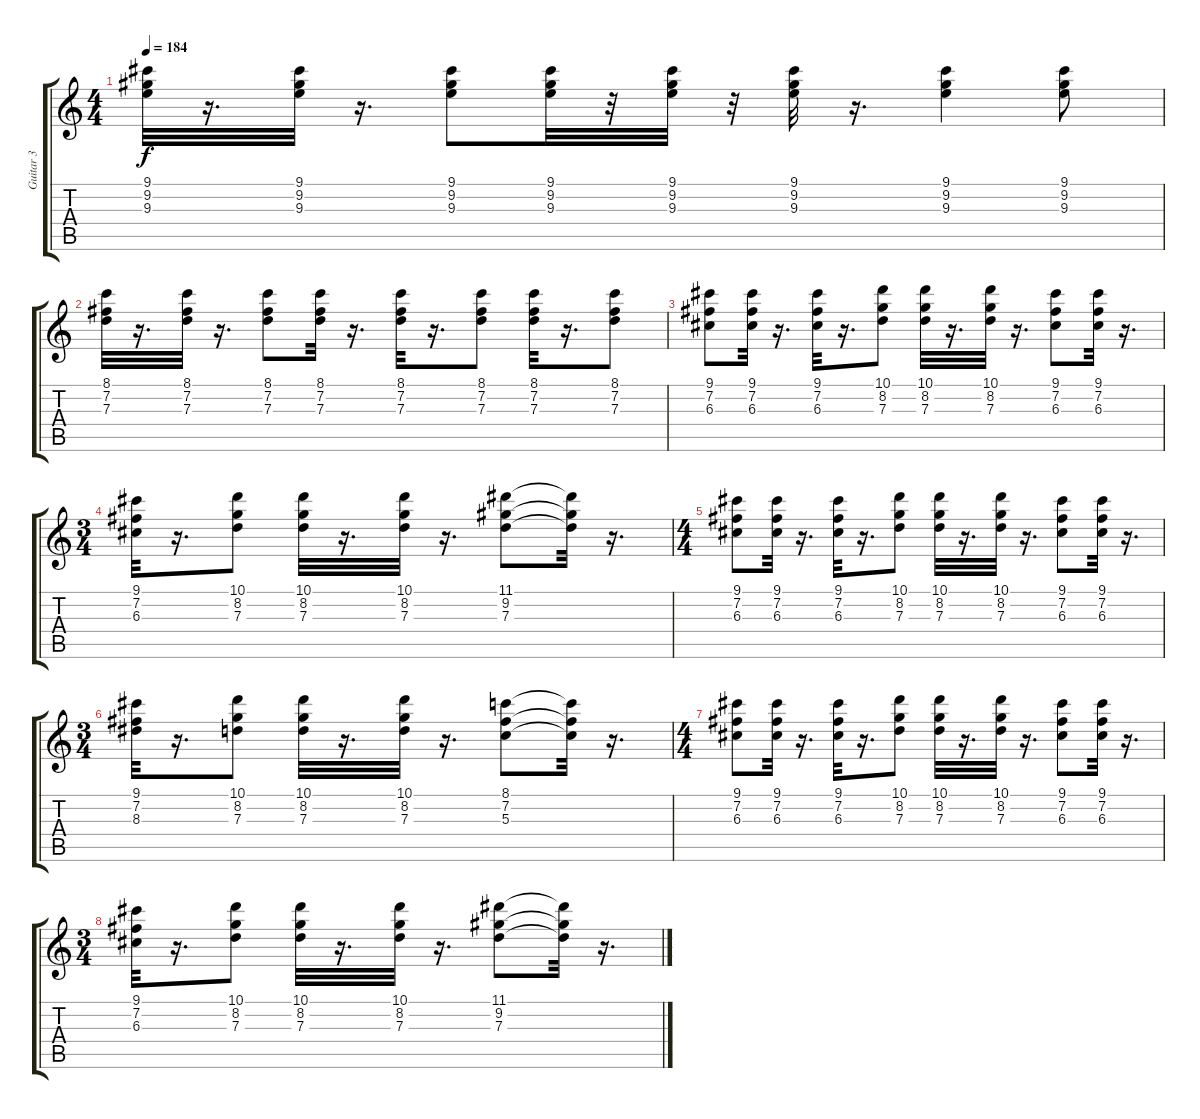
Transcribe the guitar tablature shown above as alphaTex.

\track ("Guitar 3" "Guitar 3") {instrument distortionguitar}
\staff {score tabs}
\tuning (E4 B3 G3 D3 A2 E2) {hide}
\ts (4 4)
\tempo 184
\clef g2
\ks c
(9.1 9.2 9.3).32{dy f} r.16{d} (9.1 9.2 9.3).32 r.16{d} (9.1 9.2 9.3).8 (9.1 9.2 9.3).32 r.32 (9.1 9.2 9.3).32 r.32 (9.1 9.2 9.3).32 r.16{d} (9.1 9.2 9.3).4 (9.1 9.2 9.3).8 |
(8.1 7.2 7.3).32 r.16{d} (8.1 7.2 7.3).32 r.16{d} (8.1 7.2 7.3).8 (8.1 7.2 7.3).32 r.16{d} (8.1 7.2 7.3).32 r.16{d} (8.1 7.2 7.3).8 (8.1 7.2 7.3).32 r.16{d} (8.1 7.2 7.3).8 |
(9.1 7.2 6.3).8 (9.1 7.2 6.3).32 r.16{d} (9.1 7.2 6.3).32 r.16{d} (10.1 8.2 7.3).8 (10.1 8.2 7.3).32 r.16{d} (10.1 8.2 7.3).32 r.16{d} (9.1 7.2 6.3).8 (9.1 7.2 6.3).32 r.16{d} |
\ts (3 4)
(9.1 7.2 6.3).32 r.16{d} (10.1 8.2 7.3).8 (10.1 8.2 7.3).32 r.16{d} (10.1 8.2 7.3).32 r.16{d} (11.1 9.2 7.3).8 (11.1{t} 9.2{t} 7.3{t}).32 r.16{d} |
\ts (4 4)
(9.1 7.2 6.3).8 (9.1 7.2 6.3).32 r.16{d} (9.1 7.2 6.3).32 r.16{d} (10.1 8.2 7.3).8 (10.1 8.2 7.3).32 r.16{d} (10.1 8.2 7.3).32 r.16{d} (9.1 7.2 6.3).8 (9.1 7.2 6.3).32 r.16{d} |
\ts (3 4)
(9.1 7.2 8.3).32 r.16{d} (10.1 8.2 7.3).8 (10.1 8.2 7.3).32 r.16{d} (10.1 8.2 7.3).32 r.16{d} (8.1 7.2 5.3).8 (8.1{t} 7.2{t} 5.3{t}).32 r.16{d} |
\ts (4 4)
(9.1 7.2 6.3).8 (9.1 7.2 6.3).32 r.16{d} (9.1 7.2 6.3).32 r.16{d} (10.1 8.2 7.3).8 (10.1 8.2 7.3).32 r.16{d} (10.1 8.2 7.3).32 r.16{d} (9.1 7.2 6.3).8 (9.1 7.2 6.3).32 r.16{d} |
\ts (3 4)
(9.1 7.2 6.3).32 r.16{d} (10.1 8.2 7.3).8 (10.1 8.2 7.3).32 r.16{d} (10.1 8.2 7.3).32 r.16{d} (11.1 9.2 7.3).8 (11.1{t} 9.2{t} 7.3{t}).32 r.16{d}
